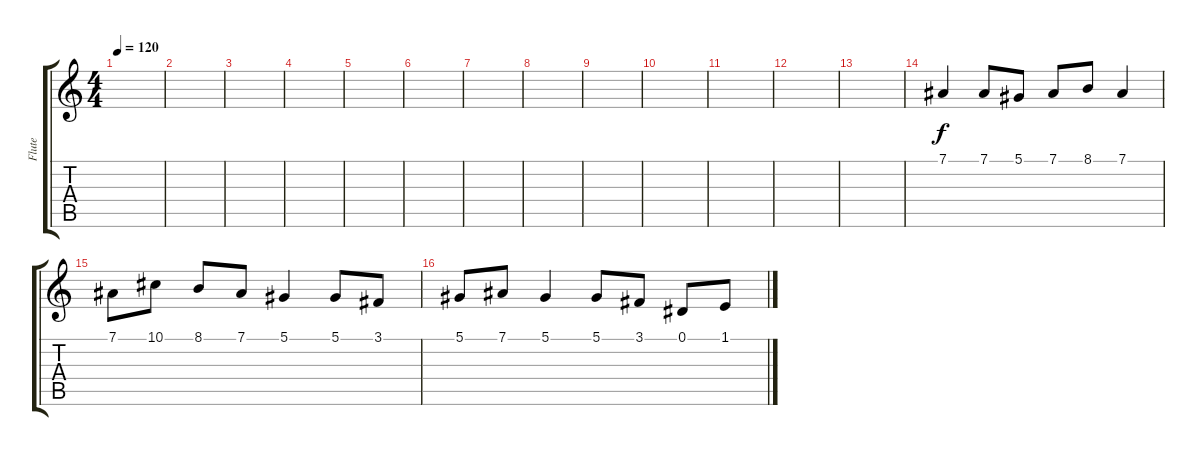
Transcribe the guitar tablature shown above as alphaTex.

\track ("Flute" "Flute") {instrument flute}
\staff {score tabs}
\tuning (Eb4 Bb3 Gb3 Db3 Ab2 Eb2) {hide}
\ts (4 4)
\tempo 120
\clef g2
\ks c
|
|
|
|
|
|
|
|
|
|
|
|
|
7.1.4 7.1.8 5.1.8 7.1.8 8.1.8 7.1.4 |
7.1.8 10.1.8 8.1.8 7.1.8 5.1.4 5.1.8 3.1.8 |
5.1.8 7.1.8 5.1.4 5.1.8 3.1.8 0.1.8 1.1.8
